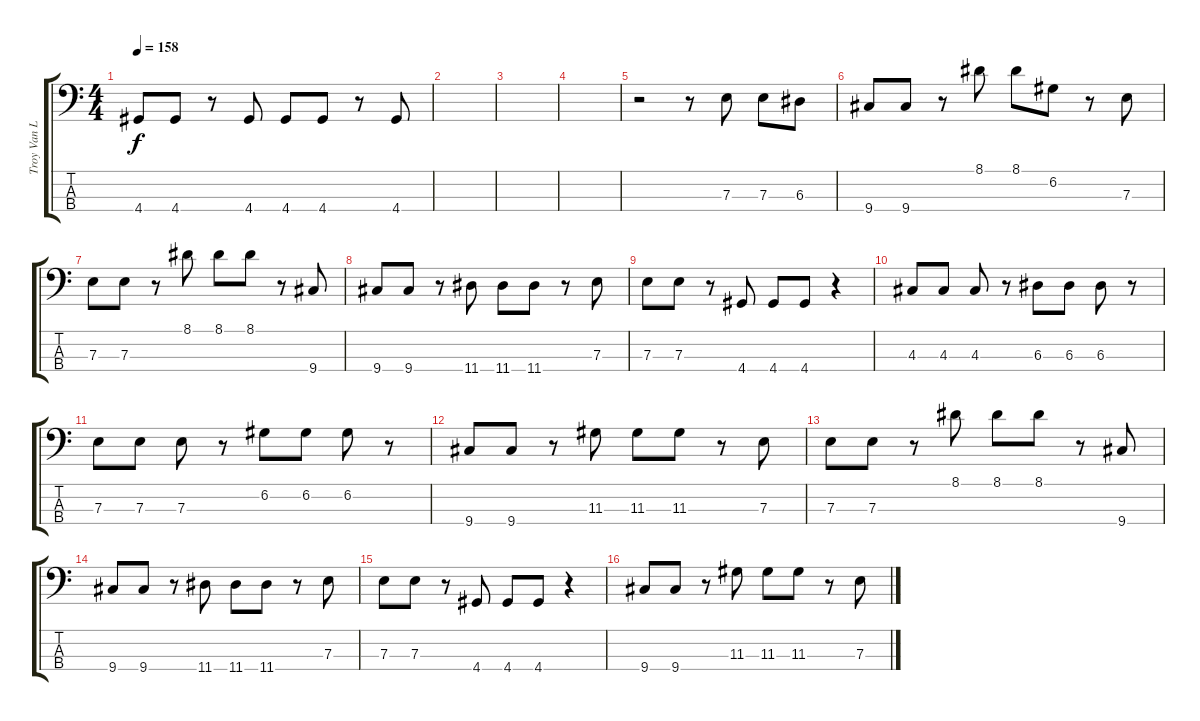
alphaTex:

\track ("Troy Van Leeuwan" "Troy Van L") {instrument electricbasspick}
\staff {score tabs}
\tuning (G2 D2 A1 E1) {hide}
\ts (4 4)
\tempo 158
\clef f4
\ks c
4.4.8{dy f} 4.4.8 r.8 4.4.8 4.4.8 4.4.8 r.8 4.4.8 |
|
|
|
r.2 r.8 7.3.8 7.3.8 6.3.8 |
9.4.8 9.4.8 r.8 8.1.8 8.1.8 6.2.8 r.8 7.3.8 |
7.3.8 7.3.8 r.8 8.1.8 8.1.8 8.1.8 r.8 9.4.8 |
9.4.8 9.4.8 r.8 11.4.8 11.4.8 11.4.8 r.8 7.3.8 |
7.3.8 7.3.8 r.8 4.4.8 4.4.8 4.4.8 r.4 |
4.3.8 4.3.8 4.3.8 r.8 6.3.8 6.3.8 6.3.8 r.8 |
7.3.8 7.3.8 7.3.8 r.8 6.2.8 6.2.8 6.2.8 r.8 |
9.4.8 9.4.8 r.8 11.3.8 11.3.8 11.3.8 r.8 7.3.8 |
7.3.8 7.3.8 r.8 8.1.8 8.1.8 8.1.8 r.8 9.4.8 |
9.4.8 9.4.8 r.8 11.4.8 11.4.8 11.4.8 r.8 7.3.8 |
7.3.8 7.3.8 r.8 4.4.8 4.4.8 4.4.8 r.4 |
9.4.8 9.4.8 r.8 11.3.8 11.3.8 11.3.8 r.8 7.3.8
